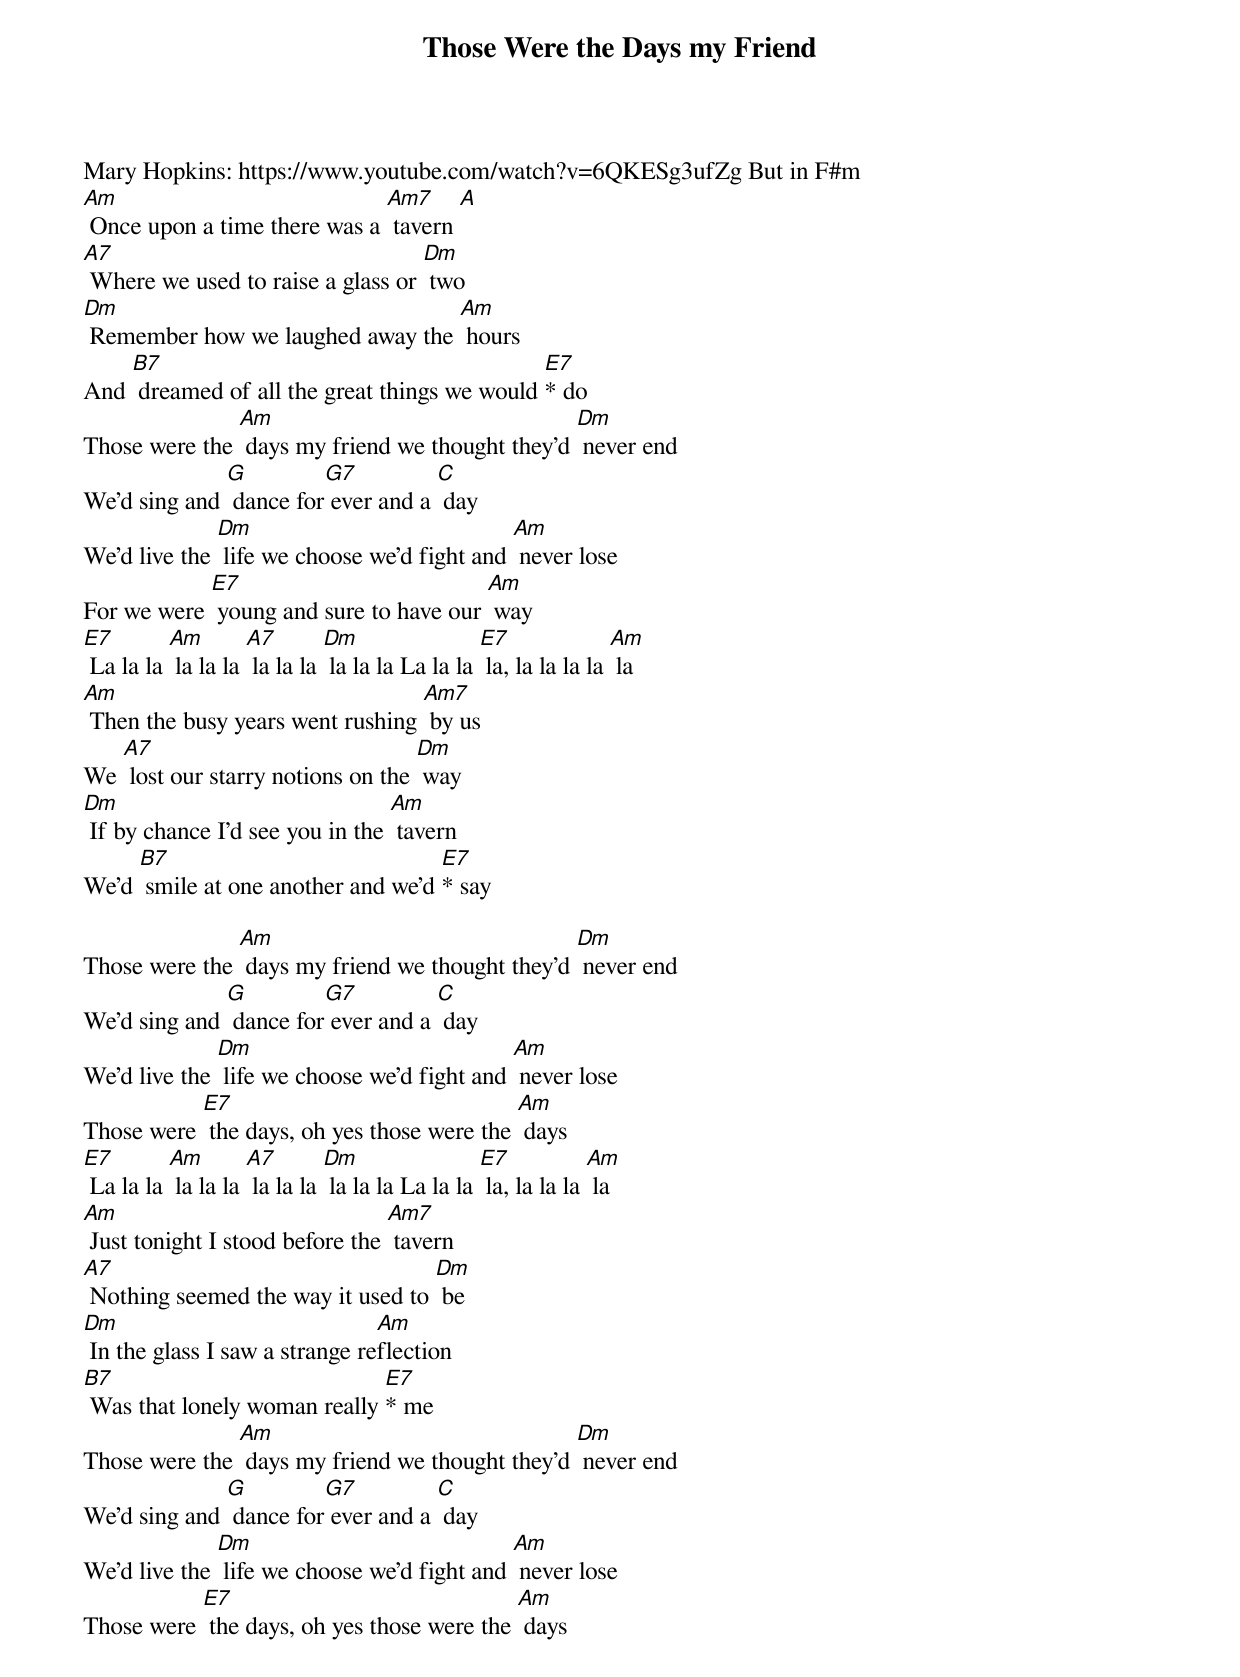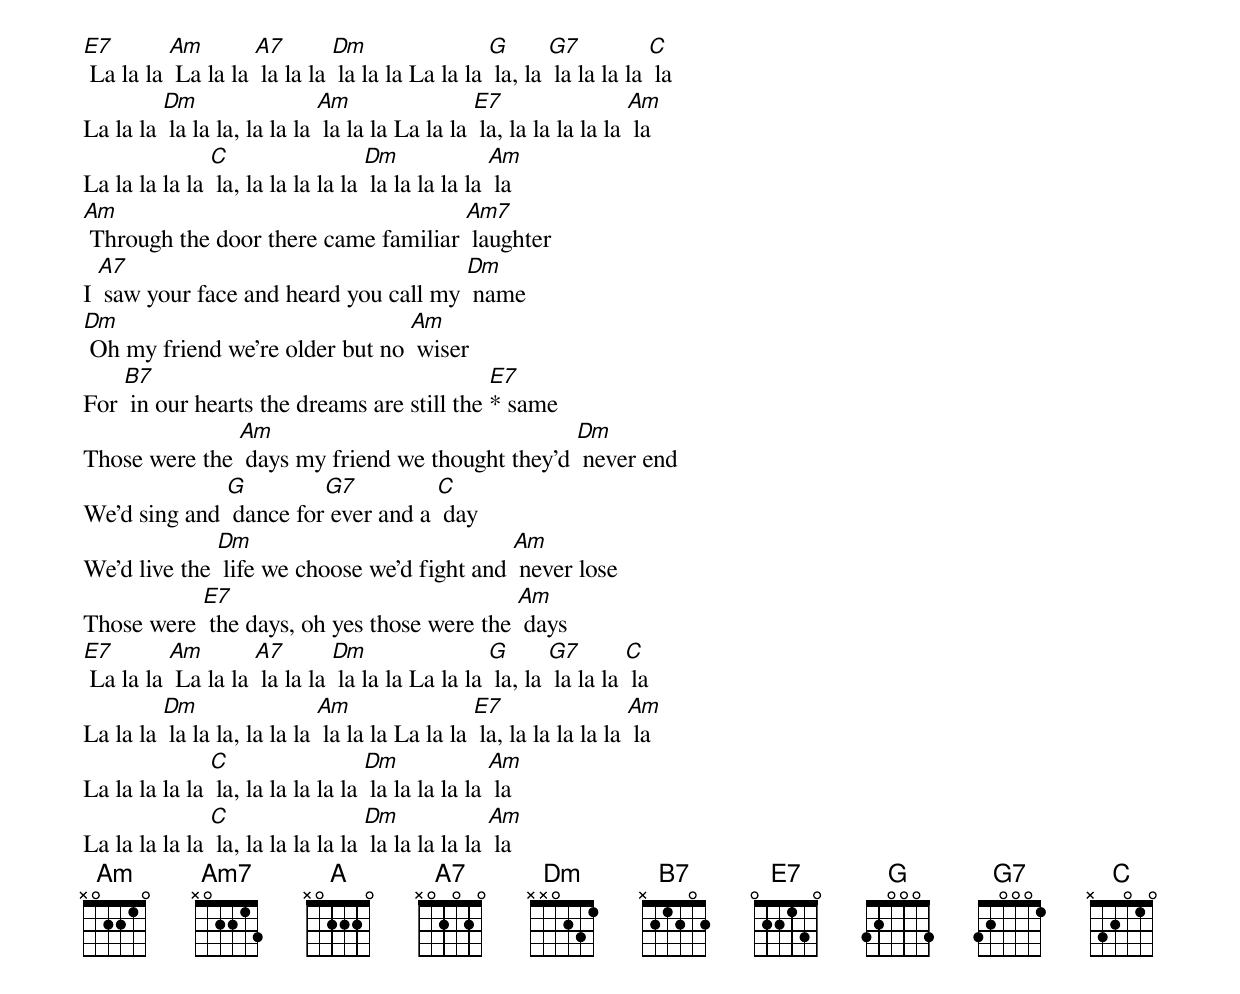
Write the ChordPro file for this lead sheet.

{t: Those Were the Days my Friend }
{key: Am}
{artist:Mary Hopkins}
Mary Hopkins: https://www.youtube.com/watch?v=6QKESg3ufZg But in F#m
[Am] Once upon a time there was a [Am7] tavern [A]
[A7] Where we used to raise a glass or [Dm] two
[Dm] Remember how we laughed away the [Am] hours
And [B7] dreamed of all the great things we would [E7]* do
{c: }
Those were the [Am] days my friend we thought they'd [Dm] never end
We'd sing and [G] dance for[G7] ever and a [C] day
We'd live the [Dm] life we choose we'd fight and [Am] never lose
For we were [E7] young and sure to have our [Am] way
[E7] La la la [Am] la la la [A7] la la la [Dm] la la la La la la [E7] la, la la la la [Am] la
{c: }
[Am] Then the busy years went rushing [Am7] by us
We [A7] lost our starry notions on the [Dm] way
[Dm] If by chance I'd see you in the [Am] tavern
We'd [B7] smile at one another and we'd [E7]* say
{c: }

Those were the [Am] days my friend we thought they'd [Dm] never end
We'd sing and [G] dance for[G7] ever and a [C] day
We'd live the [Dm] life we choose we'd fight and [Am] never lose
Those were [E7] the days, oh yes those were the [Am] days
{c: }
[E7] La la la [Am] la la la [A7] la la la [Dm] la la la La la la [E7] la, la la la [Am] la
{c: }
[Am] Just tonight I stood before the [Am7] tavern
[A7] Nothing seemed the way it used to [Dm] be
[Dm] In the glass I saw a strange re[Am]flection
[B7] Was that lonely woman really [E7]* me
{c: }
Those were the [Am] days my friend we thought they'd [Dm] never end
We'd sing and [G] dance for[G7] ever and a [C] day
We'd live the [Dm] life we choose we'd fight and [Am] never lose
Those were [E7] the days, oh yes those were the [Am] days
{c: }
[E7] La la la [Am] La la la [A7] la la la [Dm] la la la La la la [G] la, la [G7] la la la la [C] la
La la la [Dm] la la la, la la la [Am] la la la La la la [E7] la, la la la la la [Am] la
La la la la la [C] la, la la la la la [Dm] la la la la la [Am] la
[Am] Through the door there came familiar [Am7] laughter
I [A7] saw your face and heard you call my [Dm] name
[Dm] Oh my friend we're older but no [Am] wiser
For [B7] in our hearts the dreams are still the [E7]* same
{c: }
Those were the [Am] days my friend we thought they'd [Dm] never end
We'd sing and [G] dance for[G7] ever and a [C] day
We'd live the [Dm] life we choose we'd fight and [Am] never lose
Those were [E7] the days, oh yes those were the [Am] days
{c: }
[E7] La la la [Am] La la la [A7] la la la [Dm] la la la La la la [G] la, la [G7] la la la [C] la
La la la [Dm] la la la, la la la [Am] la la la La la la [E7] la, la la la la la [Am] la
La la la la la [C] la, la la la la la [Dm] la la la la la [Am] la
La la la la la [C] la, la la la la la [Dm] la la la la la [Am] la
